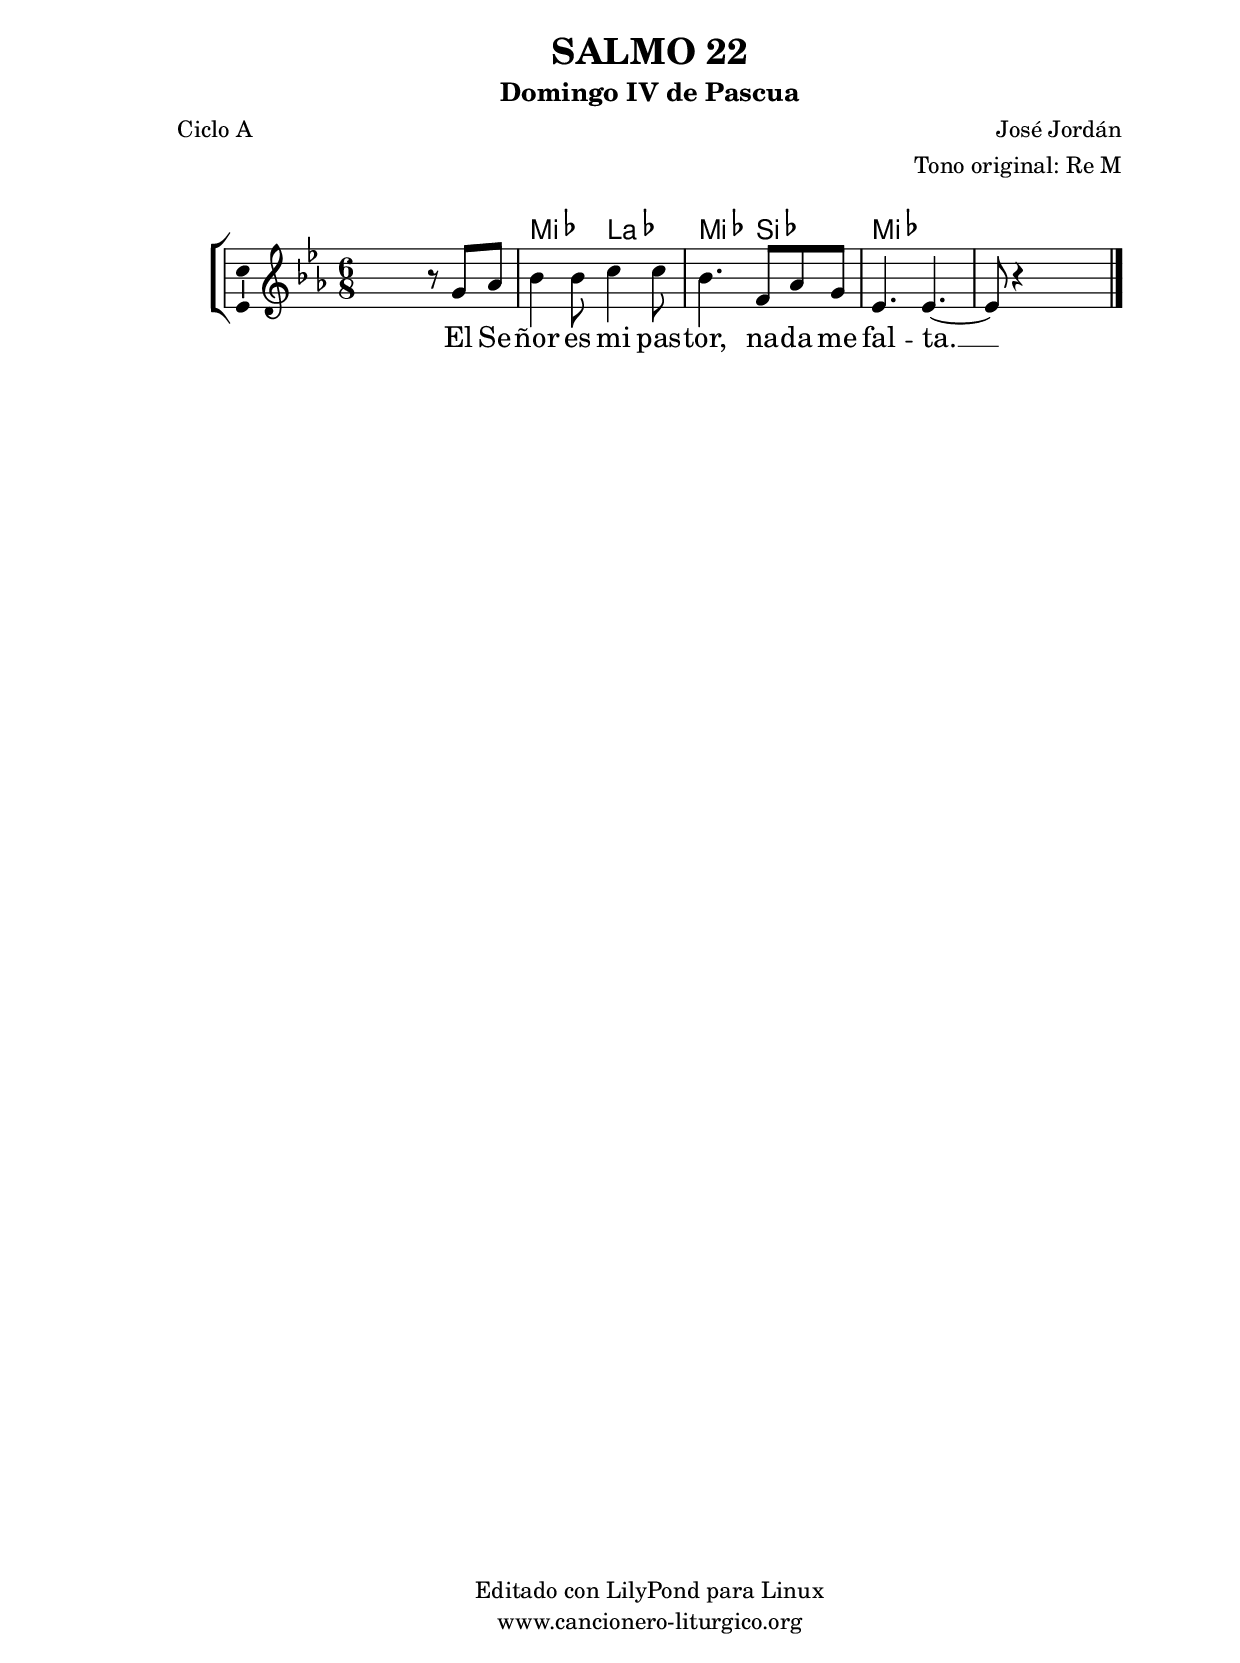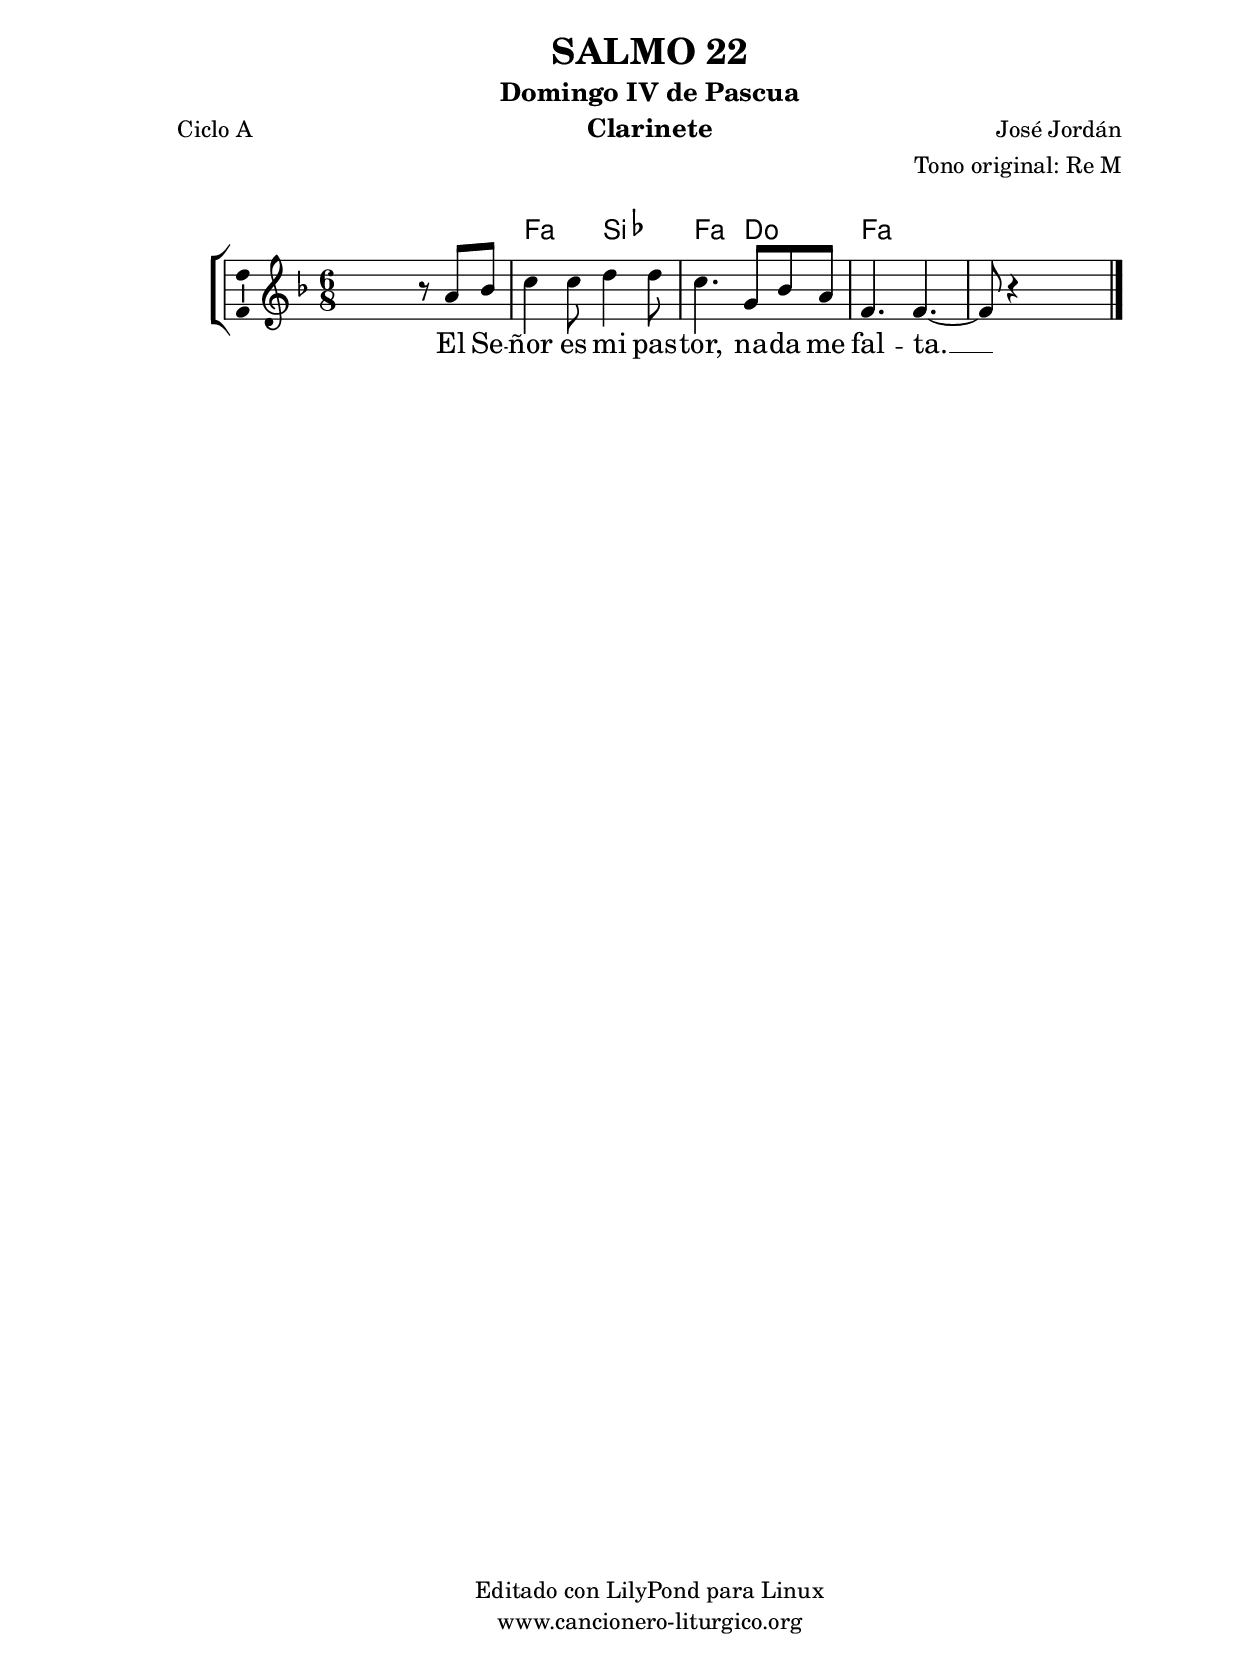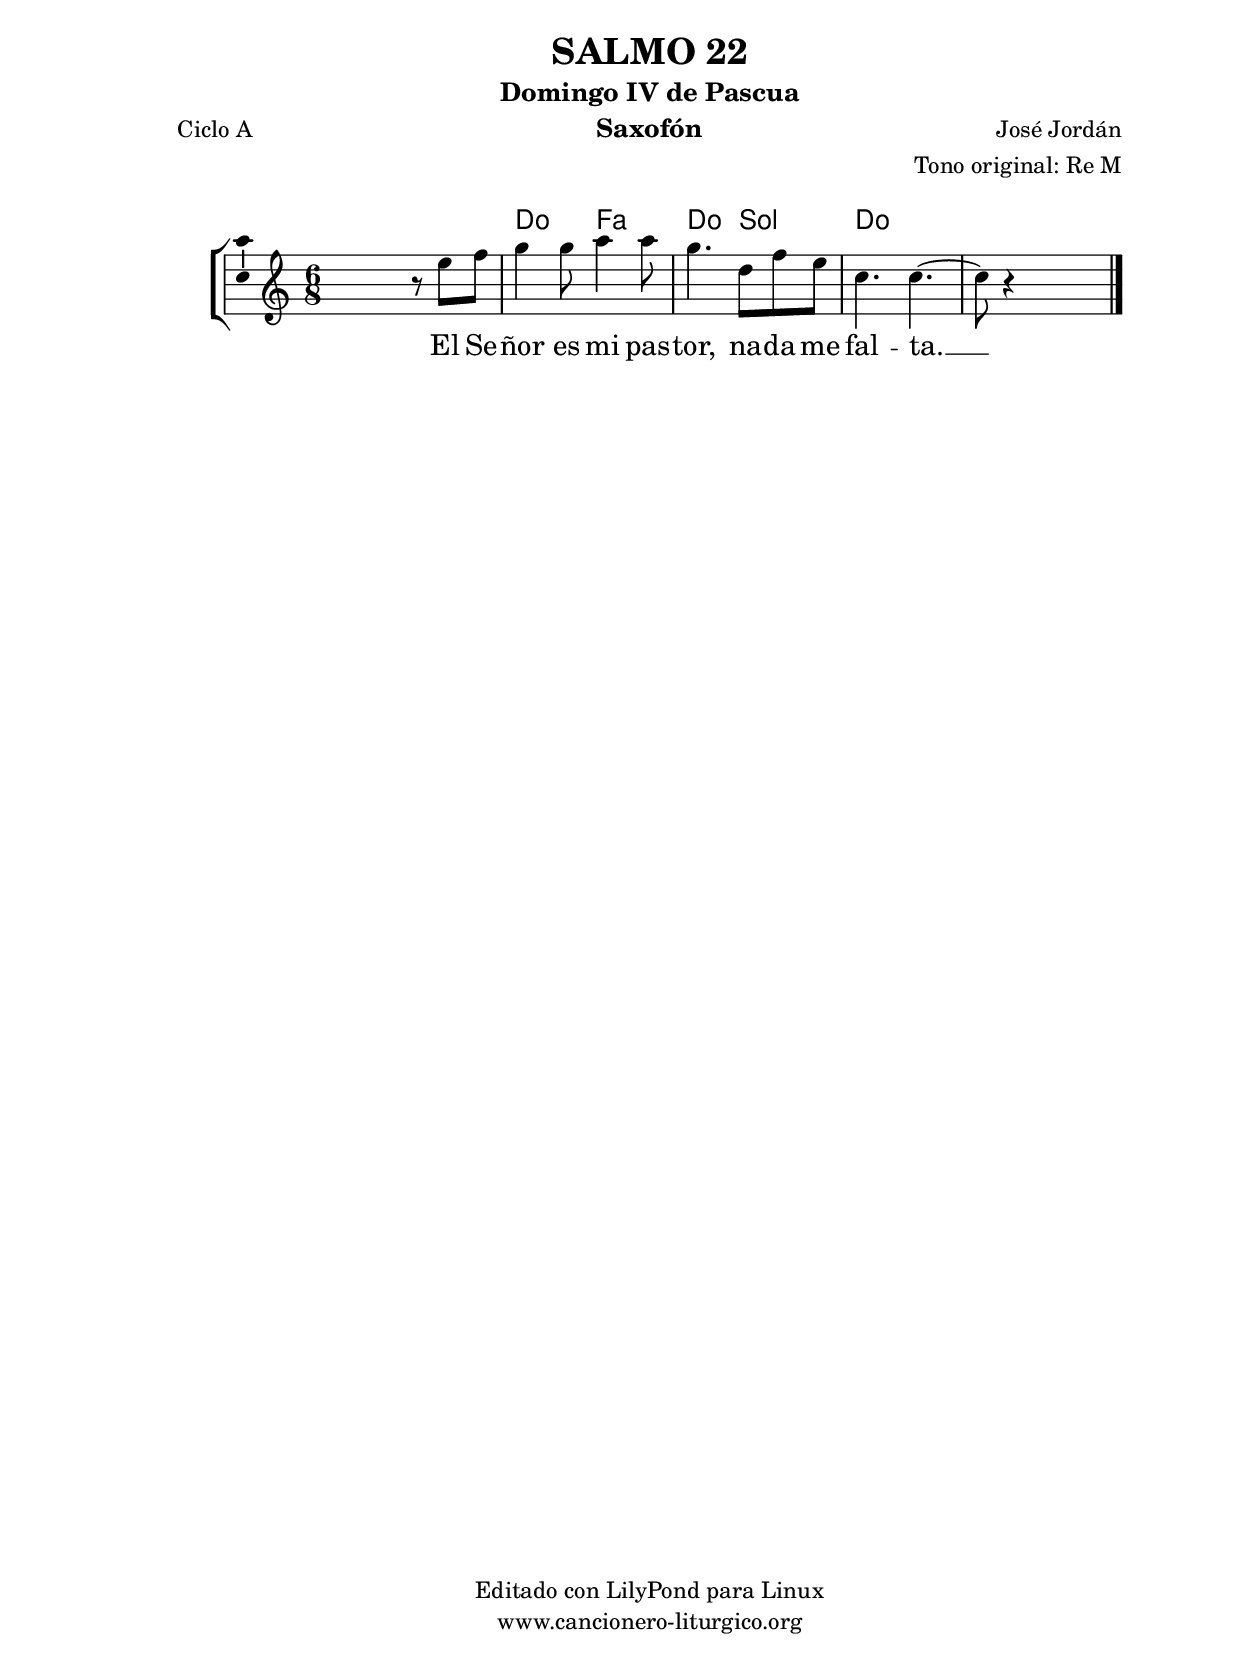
%
%para convertir .midi en .wav:
%timidity filename.midi -Ow -o finename.wav
%
%
%Para convertir de .wav a .mp3:
%lame -h -m j filename.wav
%
%
%para escuchar el midi:
%timidity nombrefichero.midi
%


%versión de lilypond para la que se ha escrito esta partitura:
\version "2.16.0"

	%Tamaño papel
	#(set-default-paper-size "a4")
	%Tamaño partitura
	#(set-global-staff-size 20)
	%No responde al pulsar sobre una nota
	#(ly:set-option 'point-and-click #f)

%parámetros del encabezamiento:
\header {
	title = "SALMO 22"
	subtitle = "Domingo IV de Pascua"
	composer = "José Jordán"
	poet = "Ciclo A"
	meter = ""
	arranger = "Tono original: Re M"
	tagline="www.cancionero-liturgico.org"
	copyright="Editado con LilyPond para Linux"
	tiempo = "Pascua"
	usos = "Salmo"
	letra = "El Señor es mi pastor, nada me falta."
	}

%parámetros asociados al papel:
\paper  {
	oddHeaderMarkup = \markup {\fill-line { \on-the-fly #not-first-page \fromproperty #'header:title \on-the-fly #not-first-page \fromproperty #'header:composer }}
	evenHeaderMarkup = \markup {\fill-line { \fromproperty #'header:composer \fromproperty #'header:title }}
	#(set-paper-size "a4")
	print-page-number = ##f
	first-page-number = 1
	print-first-page-number = ##f
%	head-separation = 3.0 \cm
	top-margin = 2.0 \cm
	bottom-margin = 0.5\cm
%%%	bottom-margin = -1.0\cm
	left-margin = 3.0 \cm
	line-width = 16.0 \cm 
	indent = 8\mm
	interscoreline = 2.\mm
	between-system-space = 15\mm
%	para que las partituras no llenen la hoja:
	ragged-bottom = ##t
%	idem para la última hoja:
	ragged-last-bottom = ##f
%	para que las partituras llenen el ancho del papel:
	ragged-last = ##f
	after-title-space = 2.5 \cm
%page-count=1
%system-count=8

	%Flexible Vertical Spacing
%	markup-markup-spacing =
%	#'((basic-distance . 15) (minimum-distance . 15) (padding . 3))
	markup-system-spacing =
	#'((basic-distance . 15) (minimum-distance . 15) (padding . 3))
	system-system-spacing =
	#'((basic-distance . 15) (minimum-distance . 15) (padding . 3))
	score-system-spacing =
	#'((basic-distance . 15) (minimum-distance . 15) (padding . 5))
%	top-system-spacing = % header
%	#'((basic-distance . 8) (minimum-distance . 0) (padding . 3))
%	top-markup-spacing =
%	#'((basic-distance . 20) (minimum-distance . 20) (padding . 3))
	last-bottom-spacing = % footer
	#'((basic-distance . 5) (minimum-distance . 5) (padding . 3))
%	score-markup-spacing =
%	#'((basic-distance . 16) (minimum-distance . 13) (padding . 3))

	}


%parámetros que afectan a toda la partitura:
global =  {
	%clave de sol (G):
	\clef G
	%armadura:
	\transpose d ees
	\key d \major
	\tempo 4.=60
	\set Score.tempoHideNote = ##t
	}


acordes = {
	\italianChords
	\chordmode {
	\transpose d ees
{

s2.
d4. g d a d s d s

	}
	}
}

melodia = 
	\transpose d ees
{
	\relative c'{

	\time 6/8

s4. r8 fis8 g
a4 a8 b4 b8
a4. e8 g fis
d4. d~
d8 r4 s4.

	\bar "|."
	}
	}


texto = \lyricmode {
El Se -- ñor es mi pas -- tor, na -- da me fal -- ta. __
	}


acordesStaff = \context ChordNames = acordesStaff <<
	\set chordChanges = ##t
	\acordes
	>>


vozStaff = \context Voice = vozStaff
\with {\consists "Ambitus_engraver"}
<<
%	\set Staff.instrumentName = ""
%	\set Staff.shortInstrumentName = ""
%	\set Staff.midiInstrument = #"clarinet"
%	\set Staff.midiInstrument = #"cello"
%	\set Staff.midiInstrument = #"flute"
	\set Staff.midiInstrument = #"electric guitar (jazz)"
%	\set Staff.midiInstrument = #"english horn"
%	\set Staff.midiInstrument = #"violin"
%	\set Staff.midiInstrument = #"glockenspiel"
	\set Staff.midiMinimumVolume = #0.7
	\set Staff.midiMaximumVolume = #0.9
	\global
	\melodia
	>>


textoStaff = \context Lyrics = textoStaff <<
	\lyricsto vozStaff \texto
	>>

\book {
	\score {
		\context ChoirStaff {
			\override StaffGroup.SystemStartBracket #'collapse-height = #1
			\override Score.SystemStartBar #'collapse-height = #1
			<<
			\acordesStaff
			\vozStaff
			\textoStaff
			>>
			}
		\layout {
	    		\context {
				\Lyrics
				\override LyricText #'font-size = #2
				}
	   		 \context {
				\Score
				%fontSize = #3
				\override StaffSymbol #'staff-space = #(magstep +3)
				%\override Beam #'thickness = #0.55
				%\override SpacingSpanner #'spacing-increment = #1.0
				%\override Slur #'height-limit = #1.5
				}
			}
		}
	\score {
		\unfoldRepeats
		\context ChoirStaff {
			<<
			\acordesStaff
			\vozStaff
			>>
			}
		\midi {
	  		\context {
	  			\Score
				tempoWholesPerMinute = #(ly:make-moment 70 4)
				}
			}
		}
	}

%Partitura para clarinete
#(define output-suffix "C")
\book {
	\header{
		instrument = "Clarinete"
		}
	\score {
		\context ChoirStaff {
			\override StaffGroup.SystemStartBracket #'collapse-height = #1
			\override Score.SystemStartBar #'collapse-height = #1
\transpose c d
			<<
			\acordesStaff
			\vozStaff
			\textoStaff
			>>
			}
		\layout {
	    		\context {
				\Lyrics
				\override LyricText #'font-size = #2
				}
	   		 \context {
				\Score
				%fontSize = #3
				\override StaffSymbol #'staff-space = #(magstep +3)
				%\override Beam #'thickness = #0.55
				%\override SpacingSpanner #'spacing-increment = #1.0
				%\override Slur #'height-limit = #1.5
				}
			}
		}
	}

%Partitura para saxofón
#(define output-suffix "S")
\book {
	\header{
		instrument = "Saxofón"
		}
	\score {
		\context ChoirStaff {
			\override StaffGroup.SystemStartBracket #'collapse-height = #1
			\override Score.SystemStartBar #'collapse-height = #1
\transpose c a
			<<
			\acordesStaff
			\vozStaff
			\textoStaff
			>>
			}
		\layout {
	    		\context {
				\Lyrics
				\override LyricText #'font-size = #2
				}
	   		 \context {
				\Score
				%fontSize = #3
				\override StaffSymbol #'staff-space = #(magstep +3)
				%\override Beam #'thickness = #0.55
				%\override SpacingSpanner #'spacing-increment = #1.0
				%\override Slur #'height-limit = #1.5
				}
			}
		}
	}

